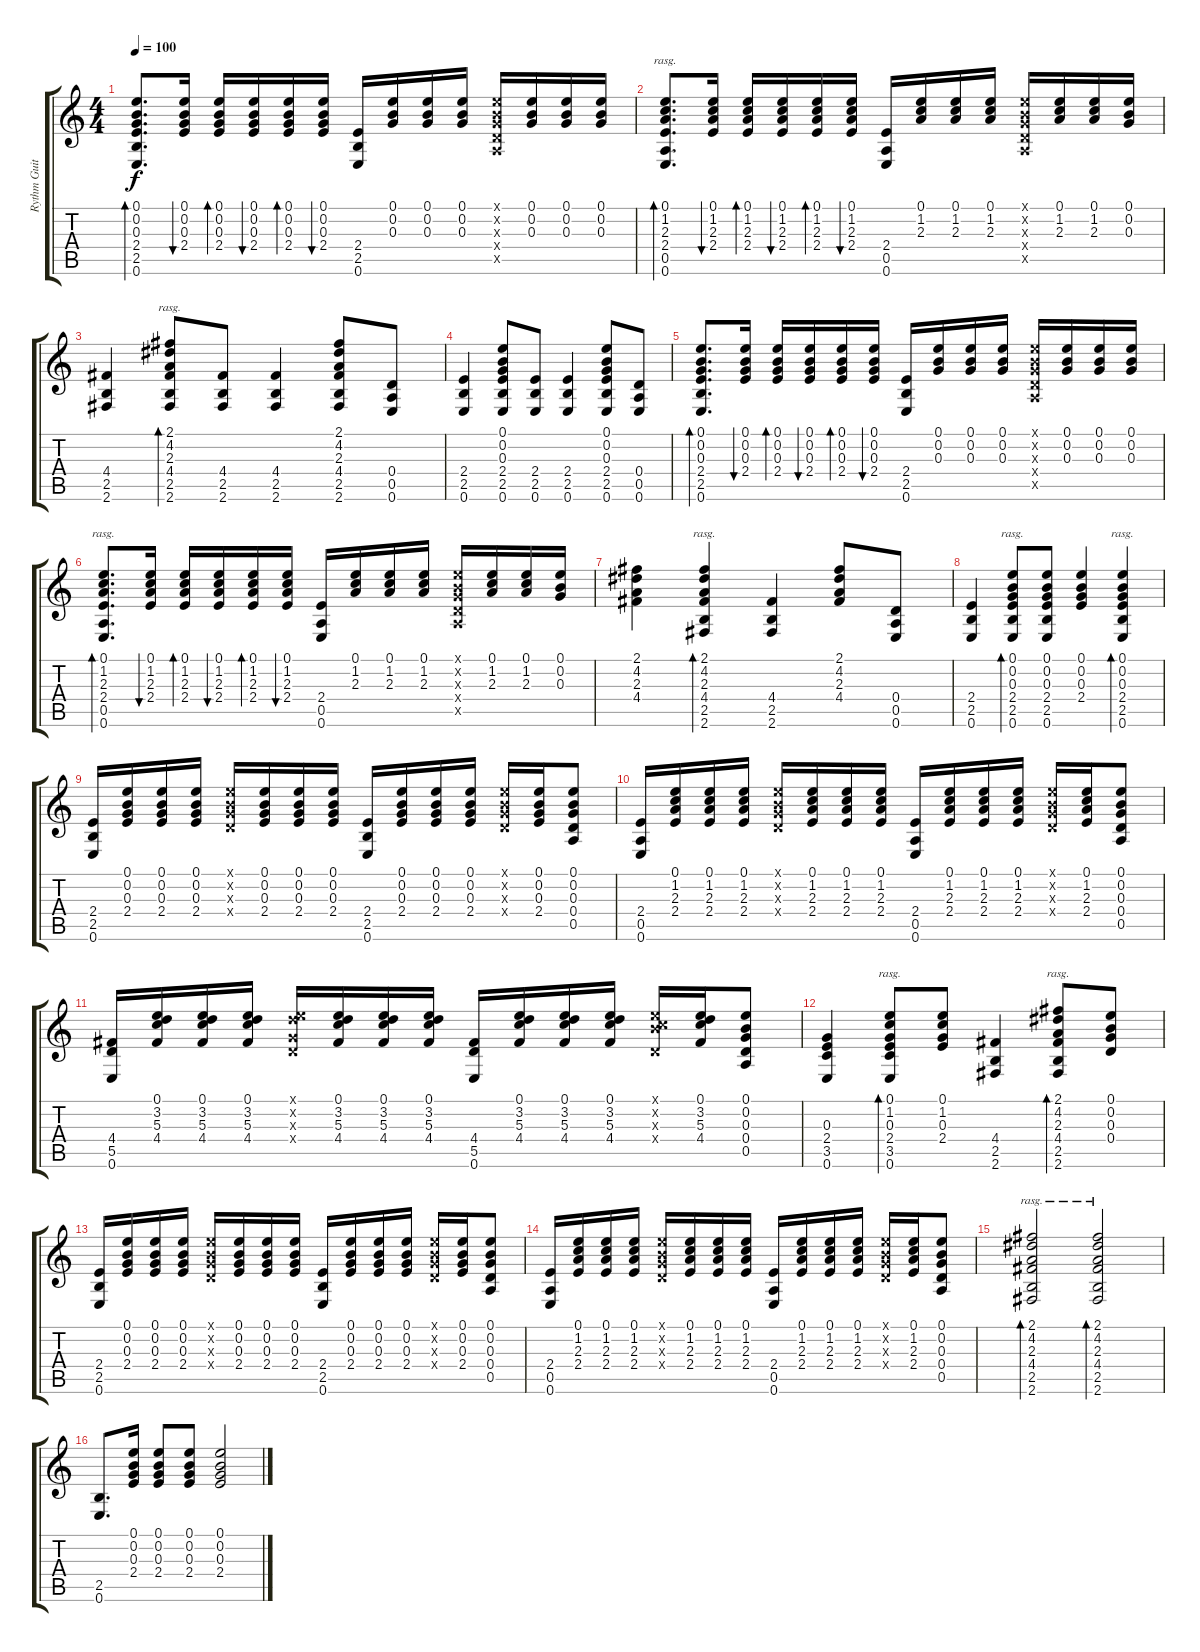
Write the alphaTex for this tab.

\track ("Rythm Guitar" "Rythm Guit") {instrument acousticguitarnylon}
\staff {score tabs}
\tuning (E4 B3 G3 D3 A2 E2) {hide}
\ts (4 4)
\tempo 100
\clef g2
\ks c
(0.1 0.2 0.3 2.4 2.5 0.6).8{d bd 240 dy f instrument acousticguitarnylon} (0.1 0.2 0.3 2.4).16{bu 60} (0.1 0.2 0.3 2.4).16{bd 60} (0.1 0.2 0.3 2.4).16{bu 60} (0.1 0.2 0.3 2.4).16{bd 60} (0.1 0.2 0.3 2.4).16{bu 60} (2.4 2.5 0.6).16 (0.1 0.2 0.3).16 (0.1 0.2 0.3).16 (0.1 0.2 0.3).16 (0.1{x} 0.2{x} 0.3{x} 0.4{x} 0.5{x}).16 (0.1 0.2 0.3).16 (0.1 0.2 0.3).16 (0.1 0.2 0.3).16 |
(0.1 1.2 2.3 2.4 0.5 0.6).8{d bd 60 rasg ii} (0.1 1.2 2.3 2.4).16{bu 60} (0.1 1.2 2.3 2.4).16{bd 60} (0.1 1.2 2.3 2.4).16{bu 60} (0.1 1.2 2.3 2.4).16{bd 60} (0.1 1.2 2.3 2.4).16{bu 60} (2.4 0.5 0.6).16 (0.1 1.2 2.3).16 (0.1 1.2 2.3).16 (0.1 1.2 2.3).16 (0.1{x} 0.2{x} 0.3{x} 0.4{x} 0.5{x}).16 (0.1 1.2 2.3).16 (0.1 1.2 2.3).16 (0.1 0.2 0.3).16 |
(4.4 2.5 2.6).4 (2.1 4.2 2.3 4.4 2.5 2.6).8{bd 120 rasg ii} (4.4 2.5 2.6).8 (4.4 2.5 2.6).4 (2.1 4.2 2.3 4.4 2.5 2.6).8 (0.4 0.5 0.6).8 |
(2.4 2.5 0.6).4 (0.1 0.2 0.3 2.4 2.5 0.6).8 (2.4 2.5 0.6).8 (2.4 2.5 0.6).4 (0.1 0.2 0.3 2.4 2.5 0.6).8 (0.4 0.5 0.6).8 |
(0.1 0.2 0.3 2.4 2.5 0.6).8{d bd 240} (0.1 0.2 0.3 2.4).16{bu 60} (0.1 0.2 0.3 2.4).16{bd 60} (0.1 0.2 0.3 2.4).16{bu 60} (0.1 0.2 0.3 2.4).16{bd 60} (0.1 0.2 0.3 2.4).16{bu 60} (2.4 2.5 0.6).16 (0.1 0.2 0.3).16 (0.1 0.2 0.3).16 (0.1 0.2 0.3).16 (0.1{x} 0.2{x} 0.3{x} 0.4{x} 0.5{x}).16 (0.1 0.2 0.3).16 (0.1 0.2 0.3).16 (0.1 0.2 0.3).16 |
(0.1 1.2 2.3 2.4 0.5 0.6).8{d bd 60 rasg ii} (0.1 1.2 2.3 2.4).16{bu 60} (0.1 1.2 2.3 2.4).16{bd 60} (0.1 1.2 2.3 2.4).16{bu 60} (0.1 1.2 2.3 2.4).16{bd 60} (0.1 1.2 2.3 2.4).16{bu 60} (2.4 0.5 0.6).16 (0.1 1.2 2.3).16 (0.1 1.2 2.3).16 (0.1 1.2 2.3).16 (0.1{x} 0.2{x} 0.3{x} 0.4{x} 0.5{x}).16 (0.1 1.2 2.3).16 (0.1 1.2 2.3).16 (0.1 0.2 0.3).16 |
(2.1 4.2 2.3 4.4).4 (2.1 4.2 2.3 4.4 2.5 2.6).4{bd 120 rasg ii} (4.4 2.5 2.6).4 (2.1 4.2 2.3 4.4).8 (0.4 0.5 0.6).8 |
(2.4 2.5 0.6).4 (0.1 0.2 0.3 2.4 2.5 0.6).8{bd 120 rasg ii} (0.1 0.2 0.3 2.4 2.5 0.6).8 (0.1 0.2 0.3 2.4).4 (0.1 0.2 0.3 2.4 2.5 0.6).4{bd 120 rasg ii} |
(2.4 2.5 0.6).16 (0.1 0.2 0.3 2.4).16 (0.1 0.2 0.3 2.4).16 (0.1 0.2 0.3 2.4).16 (0.1{x} 0.2{x} 0.3{x} 0.4{x}).16 (0.1 0.2 0.3 2.4).16 (0.1 0.2 0.3 2.4).16 (0.1 0.2 0.3 2.4).16 (2.4 2.5 0.6).16 (0.1 0.2 0.3 2.4).16 (0.1 0.2 0.3 2.4).16 (0.1 0.2 0.3 2.4).16 (0.1{x} 0.2{x} 0.3{x} 0.4{x}).16 (0.1 0.2 0.3 2.4).16 (0.1 0.2 0.3 0.4 0.5).8 |
(2.4 0.5 0.6).16 (0.1 1.2 2.3 2.4).16 (0.1 1.2 2.3 2.4).16 (0.1 1.2 2.3 2.4).16 (0.1{x} 0.2{x} 0.3{x} 0.4{x}).16 (0.1 1.2 2.3 2.4).16 (0.1 1.2 2.3 2.4).16 (0.1 1.2 2.3 2.4).16 (2.4 0.5 0.6).16 (0.1 1.2 2.3 2.4).16 (0.1 1.2 2.3 2.4).16 (0.1 1.2 2.3 2.4).16 (0.1{x} 0.2{x} 0.3{x} 0.4{x}).16 (0.1 1.2 2.3 2.4).16 (0.1 0.2 0.3 0.4 0.5).8 |
(4.4 5.5 0.6).16 (0.1 3.2 5.3 4.4).16 (0.1 3.2 5.3 4.4).16 (0.1 3.2 5.3 4.4).16 (0.1{x} 3.2{x} 0.3{x} 0.4{x}).16 (0.1 3.2 5.3 4.4).16 (0.1 3.2 5.3 4.4).16 (0.1 3.2 5.3 4.4).16 (4.4 5.5 0.6).16 (0.1 3.2 5.3 4.4).16 (0.1 3.2 5.3 4.4).16 (0.1 3.2 5.3 4.4).16 (0.1{x} 0.2{x} 5.3{x} 0.4{x}).16 (0.1 3.2 5.3 4.4).16 (0.1 0.2 0.3 0.4 0.5).8 |
(0.3 2.4 3.5 0.6).4 (0.1 1.2 0.3 2.4 3.5 0.6).8{bd 60 rasg ii} (0.1 1.2 0.3 2.4).8 (4.4 2.5 2.6).4 (2.1 4.2 2.3 4.4 2.5 2.6).8{bd 60 rasg ii} (0.1 0.2 0.3 0.4).8 |
(2.4 2.5 0.6).16 (0.1 0.2 0.3 2.4).16 (0.1 0.2 0.3 2.4).16 (0.1 0.2 0.3 2.4).16 (0.1{x} 0.2{x} 0.3{x} 0.4{x}).16 (0.1 0.2 0.3 2.4).16 (0.1 0.2 0.3 2.4).16 (0.1 0.2 0.3 2.4).16 (2.4 2.5 0.6).16 (0.1 0.2 0.3 2.4).16 (0.1 0.2 0.3 2.4).16 (0.1 0.2 0.3 2.4).16 (0.1{x} 0.2{x} 0.3{x} 0.4{x}).16 (0.1 0.2 0.3 2.4).16 (0.1 0.2 0.3 0.4 0.5).8 |
(2.4 0.5 0.6).16 (0.1 1.2 2.3 2.4).16 (0.1 1.2 2.3 2.4).16 (0.1 1.2 2.3 2.4).16 (0.1{x} 0.2{x} 0.3{x} 0.4{x}).16 (0.1 1.2 2.3 2.4).16 (0.1 1.2 2.3 2.4).16 (0.1 1.2 2.3 2.4).16 (2.4 0.5 0.6).16 (0.1 1.2 2.3 2.4).16 (0.1 1.2 2.3 2.4).16 (0.1 1.2 2.3 2.4).16 (0.1{x} 0.2{x} 0.3{x} 0.4{x}).16 (0.1 1.2 2.3 2.4).16 (0.1 0.2 0.3 0.4 0.5).8 |
(2.1 4.2 2.3 4.4 2.5 2.6).2{bd 120 rasg ii} (2.1 4.2 2.3 4.4 2.5 2.6).2{bd 120 rasg ii} |
(2.5 0.6).8{d} (0.1 0.2 0.3 2.4).16 (0.1 0.2 0.3 2.4).8 (0.1 0.2 0.3 2.4).8 (0.1 0.2 0.3 2.4).2
